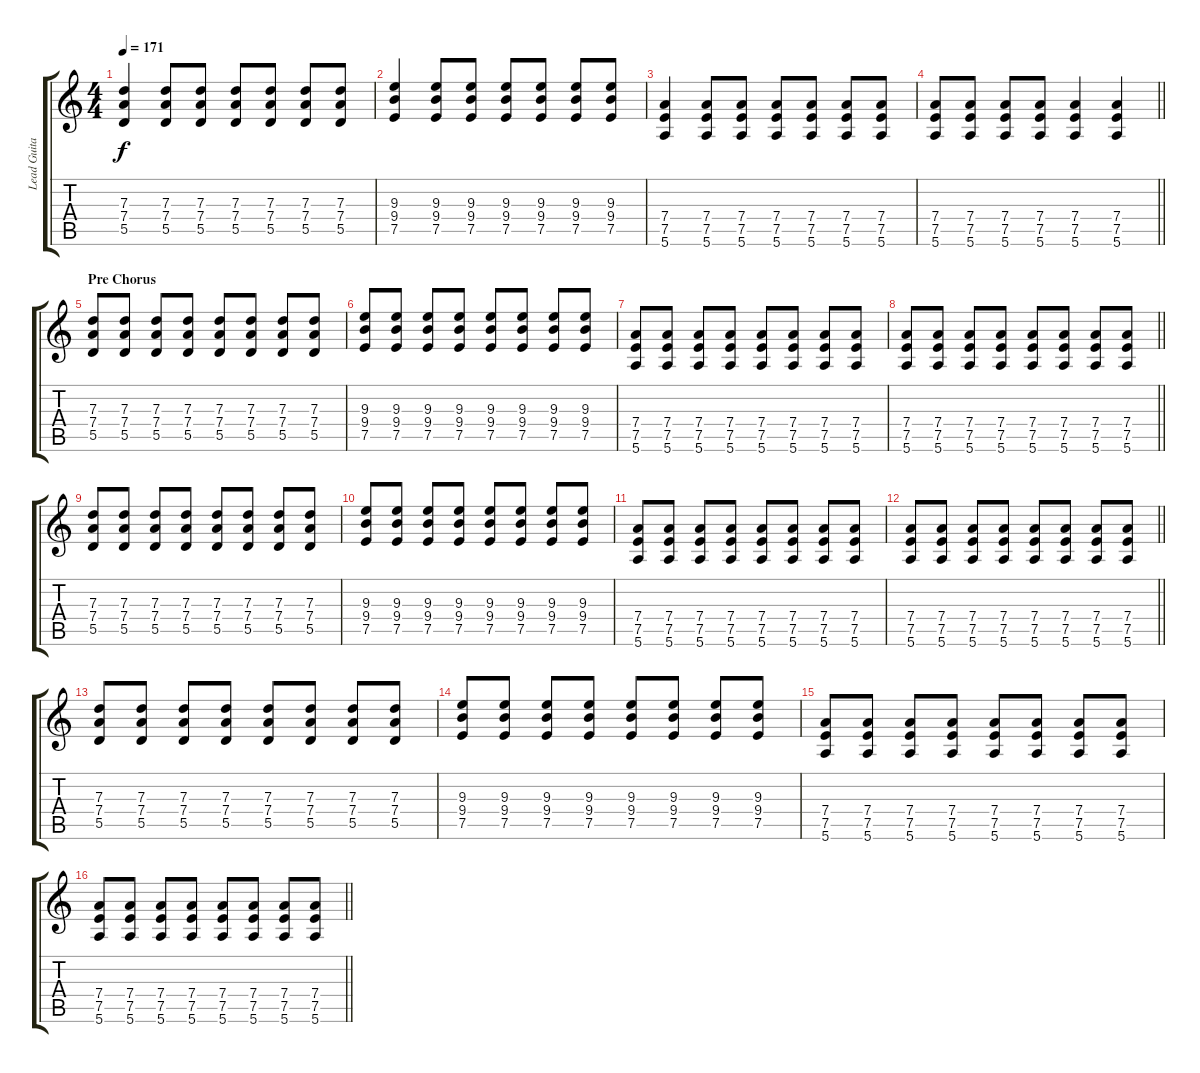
\track ("Lead Guitar - Bobby Kool" "Lead Guita") {instrument overdrivenguitar}
\staff {score tabs}
\tuning (E4 B3 G3 D3 A2 E2) {hide}
\ts (4 4)
\tempo 171
\clef g2
\ks c
(7.3 7.4 5.5).4{dy f} (7.3 7.4 5.5).8 (7.3 7.4 5.5).8 (7.3 7.4 5.5).8 (7.3 7.4 5.5).8 (7.3 7.4 5.5).8 (7.3 7.4 5.5).8 |
(9.3 9.4 7.5).4 (9.3 9.4 7.5).8 (9.3 9.4 7.5).8 (9.3 9.4 7.5).8 (9.3 9.4 7.5).8 (9.3 9.4 7.5).8 (9.3 9.4 7.5).8 |
(7.4 7.5 5.6).4 (7.4 7.5 5.6).8 (7.4 7.5 5.6).8 (7.4 7.5 5.6).8 (7.4 7.5 5.6).8 (7.4 7.5 5.6).8 (7.4 7.5 5.6).8 |
\barLineRight lightlight
(7.4 7.5 5.6).8 (7.4 7.5 5.6).8 (7.4 7.5 5.6).8 (7.4 7.5 5.6).8 (7.4 7.5 5.6).4 (7.4 7.5 5.6).4 |
\section ("" "Pre Chorus")
(7.3 7.4 5.5).8 (7.3 7.4 5.5).8 (7.3 7.4 5.5).8 (7.3 7.4 5.5).8 (7.3 7.4 5.5).8 (7.3 7.4 5.5).8 (7.3 7.4 5.5).8 (7.3 7.4 5.5).8 |
(9.3 9.4 7.5).8 (9.3 9.4 7.5).8 (9.3 9.4 7.5).8 (9.3 9.4 7.5).8 (9.3 9.4 7.5).8 (9.3 9.4 7.5).8 (9.3 9.4 7.5).8 (9.3 9.4 7.5).8 |
(7.4 7.5 5.6).8 (7.4 7.5 5.6).8 (7.4 7.5 5.6).8 (7.4 7.5 5.6).8 (7.4 7.5 5.6).8 (7.4 7.5 5.6).8 (7.4 7.5 5.6).8 (7.4 7.5 5.6).8 |
\barLineRight lightlight
(7.4 7.5 5.6).8 (7.4 7.5 5.6).8 (7.4 7.5 5.6).8 (7.4 7.5 5.6).8 (7.4 7.5 5.6).8 (7.4 7.5 5.6).8 (7.4 7.5 5.6).8 (7.4 7.5 5.6).8 |
(7.3 7.4 5.5).8 (7.3 7.4 5.5).8 (7.3 7.4 5.5).8 (7.3 7.4 5.5).8 (7.3 7.4 5.5).8 (7.3 7.4 5.5).8 (7.3 7.4 5.5).8 (7.3 7.4 5.5).8 |
(9.3 9.4 7.5).8 (9.3 9.4 7.5).8 (9.3 9.4 7.5).8 (9.3 9.4 7.5).8 (9.3 9.4 7.5).8 (9.3 9.4 7.5).8 (9.3 9.4 7.5).8 (9.3 9.4 7.5).8 |
(7.4 7.5 5.6).8 (7.4 7.5 5.6).8 (7.4 7.5 5.6).8 (7.4 7.5 5.6).8 (7.4 7.5 5.6).8 (7.4 7.5 5.6).8 (7.4 7.5 5.6).8 (7.4 7.5 5.6).8 |
\barLineRight lightlight
(7.4 7.5 5.6).8 (7.4 7.5 5.6).8 (7.4 7.5 5.6).8 (7.4 7.5 5.6).8 (7.4 7.5 5.6).8 (7.4 7.5 5.6).8 (7.4 7.5 5.6).8 (7.4 7.5 5.6).8 |
(7.3 7.4 5.5).8 (7.3 7.4 5.5).8 (7.3 7.4 5.5).8 (7.3 7.4 5.5).8 (7.3 7.4 5.5).8 (7.3 7.4 5.5).8 (7.3 7.4 5.5).8 (7.3 7.4 5.5).8 |
(9.3 9.4 7.5).8 (9.3 9.4 7.5).8 (9.3 9.4 7.5).8 (9.3 9.4 7.5).8 (9.3 9.4 7.5).8 (9.3 9.4 7.5).8 (9.3 9.4 7.5).8 (9.3 9.4 7.5).8 |
(7.4 7.5 5.6).8 (7.4 7.5 5.6).8 (7.4 7.5 5.6).8 (7.4 7.5 5.6).8 (7.4 7.5 5.6).8 (7.4 7.5 5.6).8 (7.4 7.5 5.6).8 (7.4 7.5 5.6).8 |
\barLineRight lightlight
(7.4 7.5 5.6).8 (7.4 7.5 5.6).8 (7.4 7.5 5.6).8 (7.4 7.5 5.6).8 (7.4 7.5 5.6).8 (7.4 7.5 5.6).8 (7.4 7.5 5.6).8 (7.4 7.5 5.6).8
